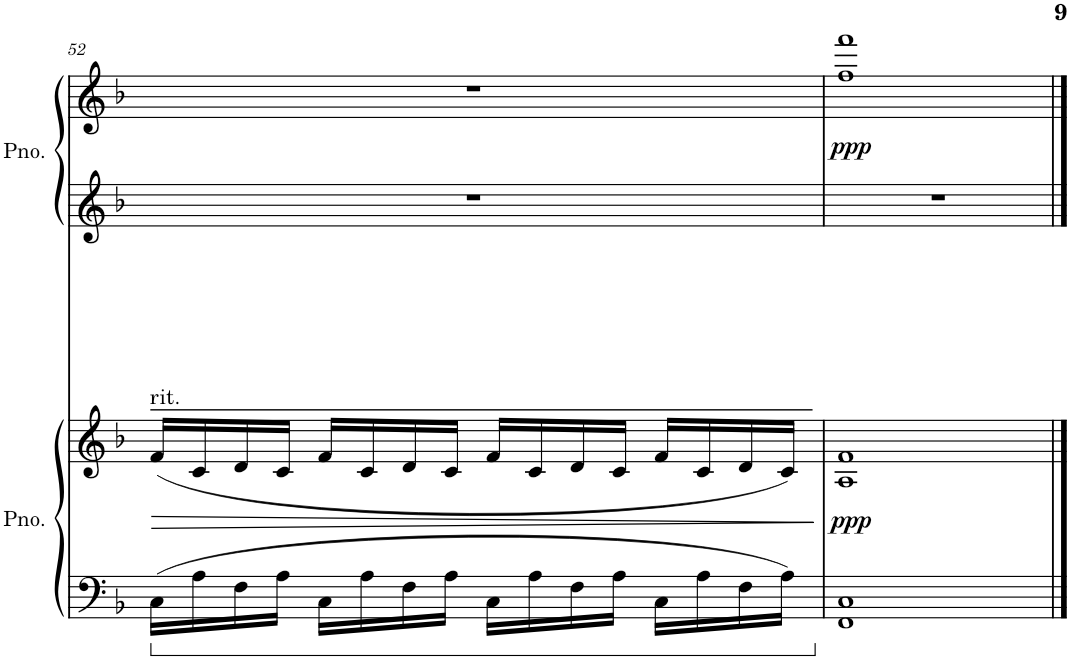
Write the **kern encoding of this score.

**kern	**kern	**dynam	**kern	**kern	**dynam
*part2	*part2	*part2	*part1	*part1	*part1
*staff4	*staff3	*staff3/4	*staff2	*staff1	*staff1/2
*I"Piano	*	*	*I"Piano	*	*
*I'Pno.	*	*	*I'Pno.	*	*
!!LO:PB:g=z
*clefF4	*clefG2	*	*clefG2	*clefG2	*
*k[b-]	*k[b-]	*	*k[b-]	*k[b-]	*
*M4/4	*M4/4	*	*M4/4	*M4/4	*
=52	=52	=52	=52	=52	=52
!	!LO:TX:a:t=rit.	!	!	!	!
16C\LL	(16f/LL	.	1r	1r	.
!	!	!LO:HP:b	!	!	!
16A\	16c/	>	.	.	.
16F\	16d/	.	.	.	.
16A\JJ	16c/JJ	.	.	.	.
16C\LL	16f/LL	.	.	.	.
16A\	16c/	.	.	.	.
16F\	16d/	.	.	.	.
16A\JJ	16c/JJ	.	.	.	.
16C\LL	16f/LL	.	.	.	.
16A\	16c/	.	.	.	.
16F\	16d/	.	.	.	.
16A\JJ	16c/JJ	.	.	.	.
16C\LL	16f/LL	.	.	.	.
16A\	16c/	.	.	.	.
16F\	16d/	.	.	.	.
16A\JJ	16c/JJ)	.	.	.	.
.	.	]	.	.	.
=53	=53	=53	=53	=53	=53
!	!	!LO:DY:b	!	!	!LO:DY:b
1FF 1C	1A 1f	ppp	1r	1ff 1fff	ppp
==	==	==	==	==	==
*-	*-	*-	*-	*-	*-
